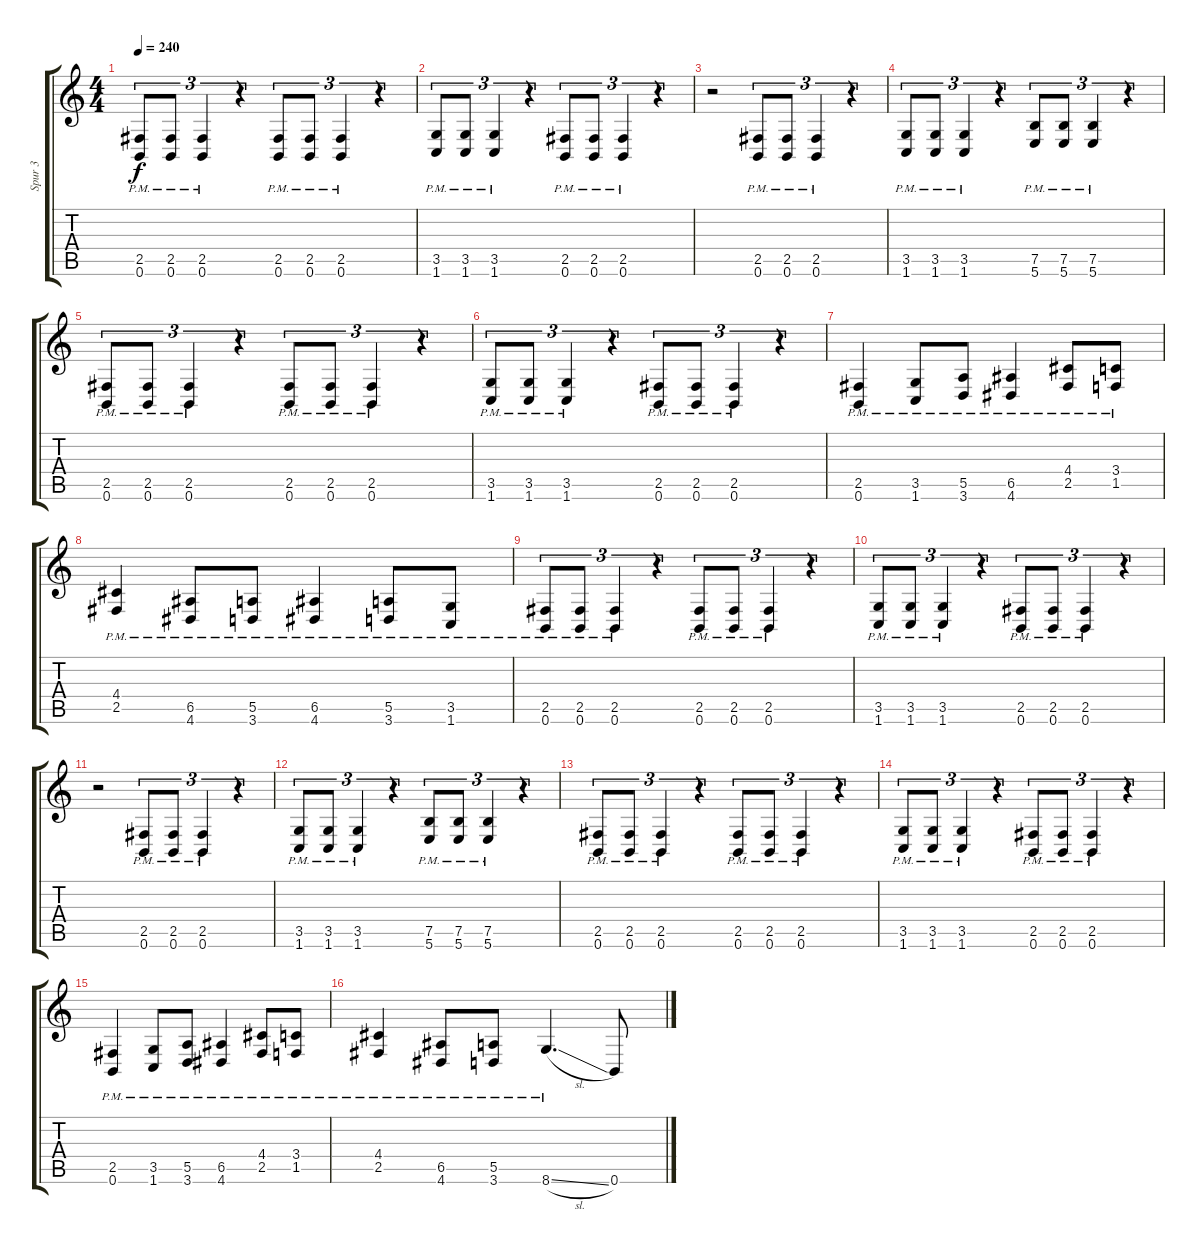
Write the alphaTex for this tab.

\track ("Spur 3" "Spur 3") {instrument distortionguitar}
\staff {score tabs}
\tuning (B3 Gb3 D3 A2 E2 B1) {hide}
\ts (4 4)
\tempo 240
\clef g2
\ks c
(2.5{pm} 0.6{pm}).8{tu (3 2) dy f} (2.5{pm} 0.6{pm}).8{tu (3 2)} (2.5{pm} 0.6{pm}).4{tu (3 2)} r.4{tu (3 2)} (2.5{pm} 0.6{pm}).8{tu (3 2)} (2.5{pm} 0.6{pm}).8{tu (3 2)} (2.5{pm} 0.6{pm}).4{tu (3 2)} r.4{tu (3 2)} |
(3.5{pm} 1.6{pm}).8{tu (3 2)} (3.5{pm} 1.6{pm}).8{tu (3 2)} (3.5{pm} 1.6{pm}).4{tu (3 2)} r.4{tu (3 2)} (2.5{pm} 0.6{pm}).8{tu (3 2)} (2.5{pm} 0.6{pm}).8{tu (3 2)} (2.5{pm} 0.6{pm}).4{tu (3 2)} r.4{tu (3 2)} |
r.2 (2.5{pm} 0.6{pm}).8{tu (3 2)} (2.5{pm} 0.6{pm}).8{tu (3 2)} (2.5{pm} 0.6{pm}).4{tu (3 2)} r.4{tu (3 2)} |
(3.5{pm} 1.6{pm}).8{tu (3 2)} (3.5{pm} 1.6{pm}).8{tu (3 2)} (3.5{pm} 1.6{pm}).4{tu (3 2)} r.4{tu (3 2)} (7.5{pm} 5.6{pm}).8{tu (3 2)} (7.5{pm} 5.6{pm}).8{tu (3 2)} (7.5{pm} 5.6{pm}).4{tu (3 2)} r.4{tu (3 2)} |
(2.5{pm} 0.6{pm}).8{tu (3 2)} (2.5{pm} 0.6{pm}).8{tu (3 2)} (2.5{pm} 0.6{pm}).4{tu (3 2)} r.4{tu (3 2)} (2.5{pm} 0.6{pm}).8{tu (3 2)} (2.5{pm} 0.6{pm}).8{tu (3 2)} (2.5{pm} 0.6{pm}).4{tu (3 2)} r.4{tu (3 2)} |
(3.5{pm} 1.6{pm}).8{tu (3 2)} (3.5{pm} 1.6{pm}).8{tu (3 2)} (3.5{pm} 1.6{pm}).4{tu (3 2)} r.4{tu (3 2)} (2.5{pm} 0.6{pm}).8{tu (3 2)} (2.5{pm} 0.6{pm}).8{tu (3 2)} (2.5{pm} 0.6{pm}).4{tu (3 2)} r.4{tu (3 2)} |
(2.5{pm} 0.6{pm}).4 (3.5{pm} 1.6{pm}).8 (5.5{pm} 3.6{pm}).8 (6.5{pm} 4.6{pm}).4 (4.4{pm} 2.5{pm}).8 (3.4{pm} 1.5{pm}).8 |
(4.4{pm} 2.5{pm}).4 (6.5{pm} 4.6{pm}).8 (5.5{pm} 3.6{pm}).8 (6.5{pm} 4.6{pm}).4 (5.5{pm} 3.6{pm}).8 (3.5{pm} 1.6{pm}).8 |
(2.5{pm} 0.6{pm}).8{tu (3 2)} (2.5{pm} 0.6{pm}).8{tu (3 2)} (2.5{pm} 0.6{pm}).4{tu (3 2)} r.4{tu (3 2)} (2.5{pm} 0.6{pm}).8{tu (3 2)} (2.5{pm} 0.6{pm}).8{tu (3 2)} (2.5{pm} 0.6{pm}).4{tu (3 2)} r.4{tu (3 2)} |
(3.5{pm} 1.6{pm}).8{tu (3 2)} (3.5{pm} 1.6{pm}).8{tu (3 2)} (3.5{pm} 1.6{pm}).4{tu (3 2)} r.4{tu (3 2)} (2.5{pm} 0.6{pm}).8{tu (3 2)} (2.5{pm} 0.6{pm}).8{tu (3 2)} (2.5{pm} 0.6{pm}).4{tu (3 2)} r.4{tu (3 2)} |
r.2 (2.5{pm} 0.6{pm}).8{tu (3 2)} (2.5{pm} 0.6{pm}).8{tu (3 2)} (2.5{pm} 0.6{pm}).4{tu (3 2)} r.4{tu (3 2)} |
(3.5{pm} 1.6{pm}).8{tu (3 2)} (3.5{pm} 1.6{pm}).8{tu (3 2)} (3.5{pm} 1.6{pm}).4{tu (3 2)} r.4{tu (3 2)} (7.5{pm} 5.6{pm}).8{tu (3 2)} (7.5{pm} 5.6{pm}).8{tu (3 2)} (7.5{pm} 5.6{pm}).4{tu (3 2)} r.4{tu (3 2)} |
(2.5{pm} 0.6{pm}).8{tu (3 2)} (2.5{pm} 0.6{pm}).8{tu (3 2)} (2.5{pm} 0.6{pm}).4{tu (3 2)} r.4{tu (3 2)} (2.5{pm} 0.6{pm}).8{tu (3 2)} (2.5{pm} 0.6{pm}).8{tu (3 2)} (2.5{pm} 0.6{pm}).4{tu (3 2)} r.4{tu (3 2)} |
(3.5{pm} 1.6{pm}).8{tu (3 2)} (3.5{pm} 1.6{pm}).8{tu (3 2)} (3.5{pm} 1.6{pm}).4{tu (3 2)} r.4{tu (3 2)} (2.5{pm} 0.6{pm}).8{tu (3 2)} (2.5{pm} 0.6{pm}).8{tu (3 2)} (2.5{pm} 0.6{pm}).4{tu (3 2)} r.4{tu (3 2)} |
(2.5{pm} 0.6{pm}).4 (3.5{pm} 1.6{pm}).8 (5.5{pm} 3.6{pm}).8 (6.5{pm} 4.6{pm}).4 (4.4{pm} 2.5{pm}).8 (3.4{pm} 1.5{pm}).8 |
(4.4{pm} 2.5{pm}).4 (6.5{pm} 4.6{pm}).8 (5.5{pm} 3.6{pm}).8 8.6{sl pm}.4{d} 0.6.8
